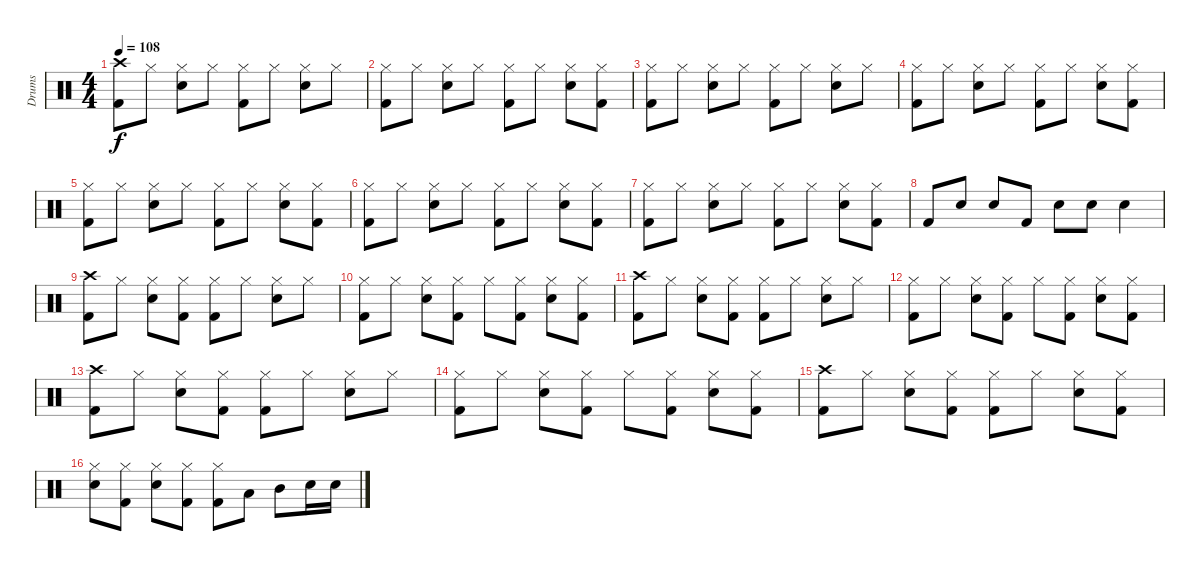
\track ("Drums" "Drums") {instrument percussion}
\staff {score}
\articulation defaults
\ts (4 4)
\tempo 108
\clef neutral
\ks c
("Crash high (hit)" "Kick (hit) 2").8{dy f} "Hi-Hat (closed)".8 ("Hi-Hat (closed)" "Snare (hit) 2").8 "Hi-Hat (closed)".8 ("Hi-Hat (closed)" "Kick (hit) 2").8 "Hi-Hat (closed)".8 ("Hi-Hat (closed)" "Snare (hit) 2").8 "Hi-Hat (closed)".8 |
("Hi-Hat (closed)" "Kick (hit) 2").8 "Hi-Hat (closed)".8 ("Hi-Hat (closed)" "Snare (hit) 2").8 "Hi-Hat (closed)".8 ("Hi-Hat (closed)" "Kick (hit) 2").8 "Hi-Hat (closed)".8 ("Hi-Hat (closed)" "Snare (hit) 2").8 ("Hi-Hat (closed)" "Kick (hit) 2").8 |
("Hi-Hat (closed)" "Kick (hit) 2").8 "Hi-Hat (closed)".8 ("Hi-Hat (closed)" "Snare (hit) 2").8 "Hi-Hat (closed)".8 ("Hi-Hat (closed)" "Kick (hit) 2").8 "Hi-Hat (closed)".8 ("Hi-Hat (closed)" "Snare (hit) 2").8 "Hi-Hat (closed)".8 |
("Hi-Hat (closed)" "Kick (hit) 2").8 "Hi-Hat (closed)".8 ("Hi-Hat (closed)" "Snare (hit) 2").8 "Hi-Hat (closed)".8 ("Hi-Hat (closed)" "Kick (hit) 2").8 "Hi-Hat (closed)".8 ("Hi-Hat (closed)" "Snare (hit) 2").8 ("Hi-Hat (closed)" "Kick (hit) 2").8 |
("Hi-Hat (closed)" "Kick (hit) 2").8 "Hi-Hat (closed)".8 ("Hi-Hat (closed)" "Snare (hit) 2").8 "Hi-Hat (closed)".8 ("Hi-Hat (closed)" "Kick (hit) 2").8 "Hi-Hat (closed)".8 ("Hi-Hat (closed)" "Snare (hit) 2").8 ("Hi-Hat (closed)" "Kick (hit) 2").8 |
("Hi-Hat (closed)" "Kick (hit) 2").8 "Hi-Hat (closed)".8 ("Hi-Hat (closed)" "Snare (hit) 2").8 "Hi-Hat (closed)".8 ("Hi-Hat (closed)" "Kick (hit) 2").8 "Hi-Hat (closed)".8 ("Hi-Hat (closed)" "Snare (hit) 2").8 ("Hi-Hat (closed)" "Kick (hit) 2").8 |
("Hi-Hat (closed)" "Kick (hit) 2").8 "Hi-Hat (closed)".8 ("Hi-Hat (closed)" "Snare (hit) 2").8 "Hi-Hat (closed)".8 ("Hi-Hat (closed)" "Kick (hit) 2").8 "Hi-Hat (closed)".8 ("Hi-Hat (closed)" "Snare (hit) 2").8 ("Hi-Hat (closed)" "Kick (hit) 2").8 |
"Kick (hit) 2".8 "Snare (hit) 2".8 "Snare (hit) 2".8 "Kick (hit) 2".8 "Snare (hit) 2".8 "Snare (hit) 2".8 "Snare (hit) 2".4 |
("Crash high (hit)" "Kick (hit) 2").8 "Hi-Hat (closed)".8 ("Hi-Hat (closed)" "Snare (hit) 2").8 ("Hi-Hat (closed)" "Kick (hit) 2").8 ("Hi-Hat (closed)" "Kick (hit) 2").8 "Hi-Hat (closed)".8 ("Hi-Hat (closed)" "Snare (hit) 2").8 "Hi-Hat (closed)".8 |
("Hi-Hat (closed)" "Kick (hit) 2").8 "Hi-Hat (closed)".8 ("Hi-Hat (closed)" "Snare (hit) 2").8 ("Hi-Hat (closed)" "Kick (hit) 2").8 "Hi-Hat (closed)".8 ("Hi-Hat (closed)" "Kick (hit) 2").8 ("Hi-Hat (closed)" "Snare (hit) 2").8 ("Hi-Hat (closed)" "Kick (hit) 2").8 |
("Crash high (hit)" "Kick (hit) 2").8 "Hi-Hat (closed)".8 ("Hi-Hat (closed)" "Snare (hit) 2").8 ("Hi-Hat (closed)" "Kick (hit) 2").8 ("Hi-Hat (closed)" "Kick (hit) 2").8 "Hi-Hat (closed)".8 ("Hi-Hat (closed)" "Snare (hit) 2").8 "Hi-Hat (closed)".8 |
("Hi-Hat (closed)" "Kick (hit) 2").8 "Hi-Hat (closed)".8 ("Hi-Hat (closed)" "Snare (hit) 2").8 ("Hi-Hat (closed)" "Kick (hit) 2").8 "Hi-Hat (closed)".8 ("Hi-Hat (closed)" "Kick (hit) 2").8 ("Hi-Hat (closed)" "Snare (hit) 2").8 ("Hi-Hat (closed)" "Kick (hit) 2").8 |
("Crash high (hit)" "Kick (hit) 2").8 "Hi-Hat (closed)".8 ("Hi-Hat (closed)" "Snare (hit) 2").8 ("Hi-Hat (closed)" "Kick (hit) 2").8 ("Hi-Hat (closed)" "Kick (hit) 2").8 "Hi-Hat (closed)".8 ("Hi-Hat (closed)" "Snare (hit) 2").8 "Hi-Hat (closed)".8 |
("Hi-Hat (closed)" "Kick (hit) 2").8 "Hi-Hat (closed)".8 ("Hi-Hat (closed)" "Snare (hit) 2").8 ("Hi-Hat (closed)" "Kick (hit) 2").8 "Hi-Hat (closed)".8 ("Hi-Hat (closed)" "Kick (hit) 2").8 ("Hi-Hat (closed)" "Snare (hit) 2").8 ("Hi-Hat (closed)" "Kick (hit) 2").8 |
("Crash high (hit)" "Kick (hit) 2").8 "Hi-Hat (closed)".8 ("Hi-Hat (closed)" "Snare (hit) 2").8 ("Hi-Hat (closed)" "Kick (hit) 2").8 ("Hi-Hat (closed)" "Kick (hit) 2").8 "Hi-Hat (closed)".8 ("Hi-Hat (closed)" "Snare (hit) 2").8 ("Hi-Hat (closed)" "Kick (hit) 2").8 |
("Hi-Hat (closed)" "Snare (hit) 2").8 ("Hi-Hat (closed)" "Kick (hit) 2").8 ("Hi-Hat (closed)" "Snare (hit) 2").8 ("Hi-Hat (closed)" "Kick (hit) 2").8 ("Hi-Hat (closed)" "Kick (hit) 2").8 "Low Tom (hit)".8 "Mid Tom (hit)".8 "Snare (hit) 2".16 "Snare (hit) 2".16
